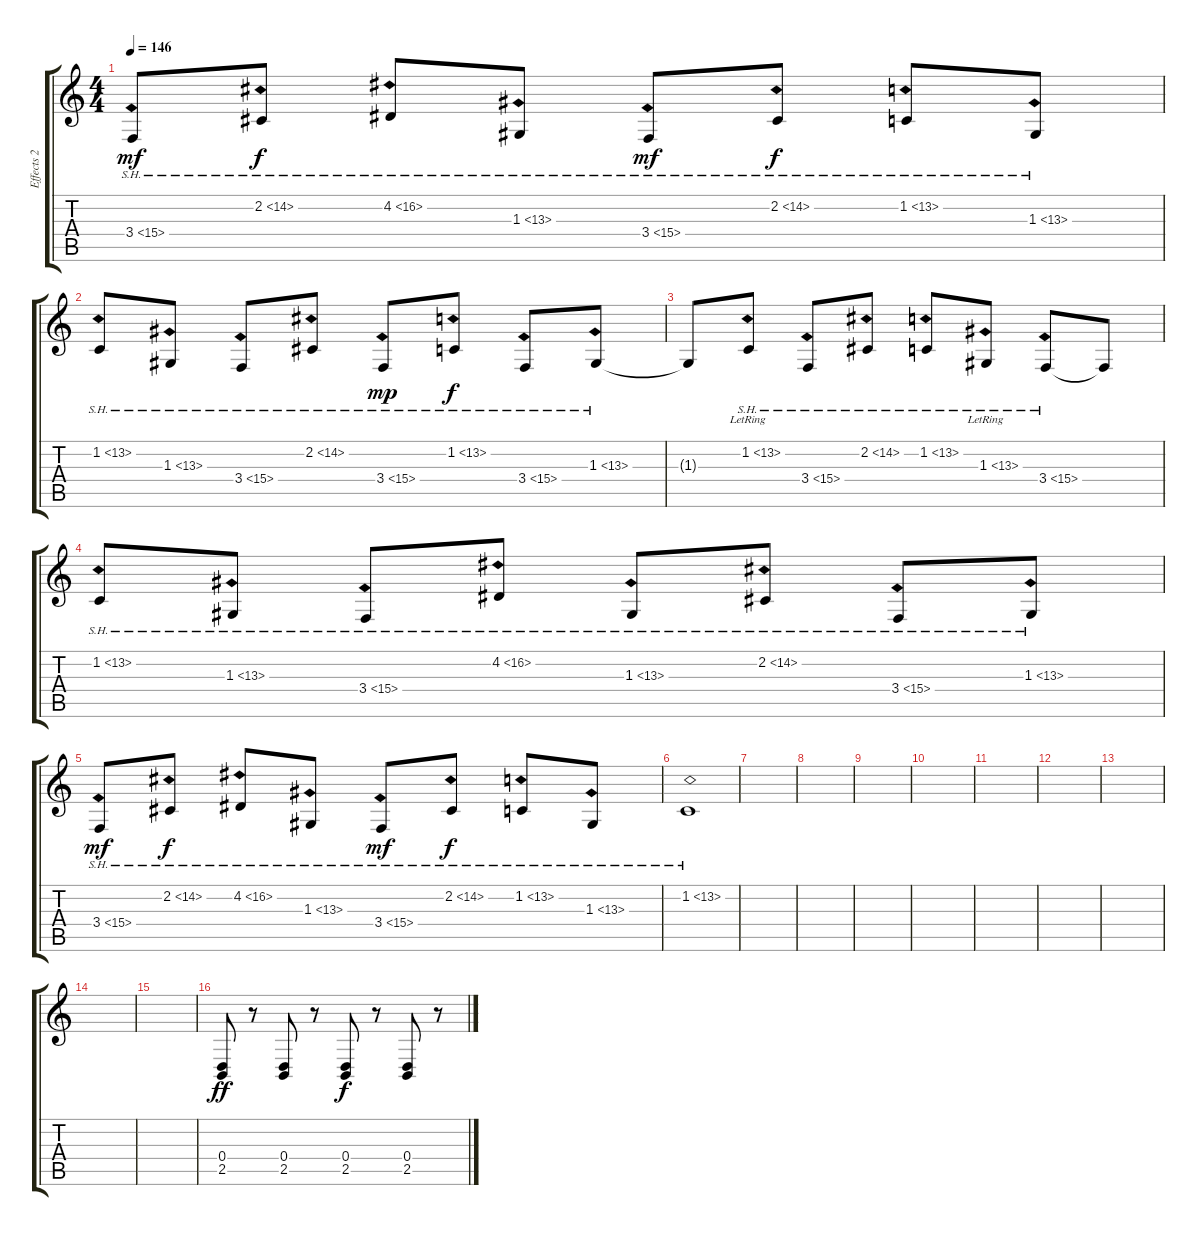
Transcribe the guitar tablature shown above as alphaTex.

\track ("Effects 2" "Effects 2") {instrument pad8sweep}
\staff {score tabs}
\tuning (E4 B3 G3 D3 A2 E2) {hide}
\ts (4 4)
\tempo 146
\clef g2
\ks c
3.4{sh 12}.8{dy mf} 2.2{sh 12}.8{dy f} 4.2{sh 12}.8 1.3{sh 12}.8 3.4{sh 12}.8{dy mf} 2.2{sh 12}.8{dy f} 1.2{sh 12}.8 1.3{sh 12}.8 |
1.2{sh 12}.8 1.3{sh 12}.8 3.4{sh 12}.8 2.2{sh 12}.8 3.4{sh 12}.8{dy mp} 1.2{sh 12}.8{dy f} 3.4{sh 12}.8 1.3{sh 12}.8 |
1.3{t}.8 1.2{sh 12 lr}.8 3.4{sh 12}.8 2.2{sh 12}.8 1.2{sh 12}.8 1.3{sh 12 lr}.8 3.4{sh 12}.8 3.4{t}.8 |
1.2{sh 12}.8 1.3{sh 12}.8 3.4{sh 12}.8 4.2{sh 12}.8 1.3{sh 12}.8 2.2{sh 12}.8 3.4{sh 12}.8 1.3{sh 12}.8 |
3.4{sh 12}.8{dy mf} 2.2{sh 12}.8{dy f} 4.2{sh 12}.8 1.3{sh 12}.8 3.4{sh 12}.8{dy mf} 2.2{sh 12}.8{dy f} 1.2{sh 12}.8 1.3{sh 12}.8 |
1.2{sh 12}.1 |
|
|
|
|
|
|
|
|
|
(0.4 2.5).8{dy ff instrument breathnoise} r.8 (0.4 2.5).8 r.8 (0.4 2.5).8{dy f} r.8 (0.4 2.5).8 r.8
